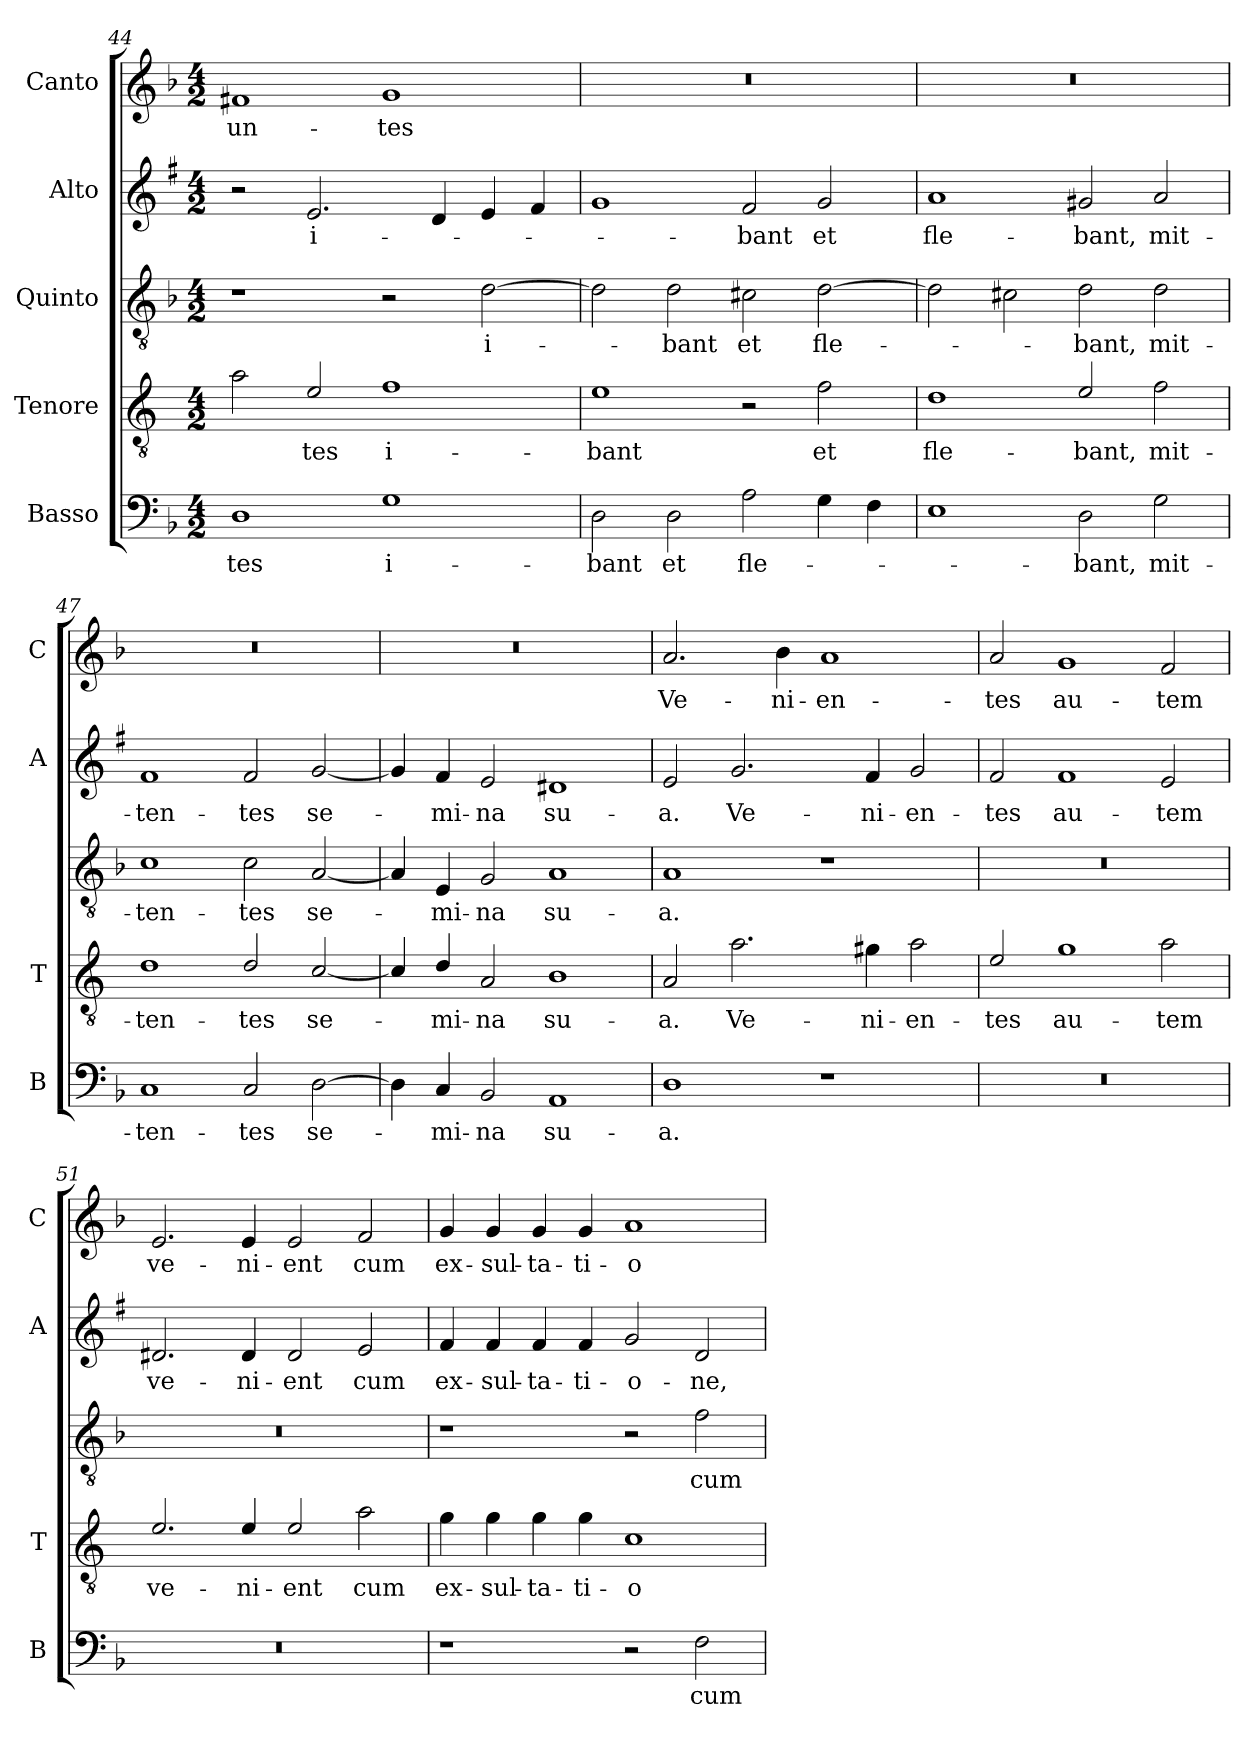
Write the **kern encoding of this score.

**kern	**text	**kern	**text	**kern	**text	**kern	**text	**kern	**text
*part5	*part5	*part4	*part4	*part3	*part3	*part2	*part2	*part1	*part1
*staff5	*staff5	*staff4	*staff4	*staff3	*staff3	*staff2	*staff2	*staff1	*staff1
*I"Basso	*	*I"Tenore	*	*I"Quinto	*	*I"Alto	*	*I"Canto	*
*I'B	*	*I'T	*	*	*	*I'A	*	*I'C	*
*clefF4	*	*clefGv2	*	*clefGv2	*	*clefG2	*	*clefG2	*
*	*	*ITrd4c7	*	*	*	*ITrd1c2	*	*	*
*k[b-]	*	*k[b-]	*	*k[b-]	*	*k[b-]	*	*k[b-]	*
*F:	*	*F:	*	*F:	*	*F:	*	*F:	*
*M4/2	*	*M4/2	*	*M4/2	*	*M4/2	*	*M4/2	*
=44	=44	=44	=44	=44	=44	=44	=44	=44	=44
!	!LO:LY:b	!	!	!	!	!	!	!	!LO:LY:b
1D	-tes	2d\	.	1r	.	2r	.	1f#X	-un-
!	!	!	!LO:LY:b	!	!	!	!LO:LY:b	!	!
.	.	2A/	-tes	.	.	2.d/	i-	.	.
!	!LO:LY:b	!	!LO:LY:b	!	!	!	!	!	!LO:LY:b
1G	i-	1B-	i-	2r	.	.	.	1g	-tes
.	.	.	.	.	.	4c/	.	.	.
!	!	!	!	!	!LO:LY:b	!	!	!	!
.	.	.	.	[2d\	i-	4d/	.	.	.
.	.	.	.	.	.	4e/	.	.	.
=45	=45	=45	=45	=45	=45	=45	=45	=45	=45
!	!LO:LY:b	!	!LO:LY:b	!	!	!	!	!	!
2D\	-bant	1A	-bant	2d\]	.	1f	.	0r	.
!	!LO:LY:b	!	!	!	!LO:LY:b	!	!	!	!
2D\	et	.	.	2d\	-bant	.	.	.	.
!	!LO:LY:b	!	!	!	!LO:LY:b	!	!LO:LY:b	!	!
2A\	fle-	2r	.	2c#X\	et	2e/	-bant	.	.
!	!	!	!LO:LY:b	!	!LO:LY:b	!	!LO:LY:b	!	!
4G\	.	2B-\	et	[2d\	fle-	2f/	et	.	.
4F\	.	.	.	.	.	.	.	.	.
=46	=46	=46	=46	=46	=46	=46	=46	=46	=46
!	!	!	!LO:LY:b	!	!	!	!LO:LY:b	!	!
1E	.	1G	fle-	2d\]	.	1g	fle-	0r	.
.	.	.	.	2c#X\	.	.	.	.	.
!	!LO:LY:b	!	!LO:LY:b	!	!LO:LY:b	!	!LO:LY:b	!	!
2D\	-bant,	2A/	-bant,	2d\	-bant,	2f#X/	-bant,	.	.
!	!LO:LY:b	!	!LO:LY:b	!	!LO:LY:b	!	!LO:LY:b	!	!
2G\	mit-	2B-\	mit-	2d\	mit-	2g/	mit-	.	.
=47	=47	=47	=47	=47	=47	=47	=47	=47	=47
!	!LO:LY:b	!	!LO:LY:b	!	!LO:LY:b	!	!LO:LY:b	!	!
1C	-ten-	1G	-ten-	1c	-ten-	1e	-ten-	0r	.
!	!LO:LY:b	!	!LO:LY:b	!	!LO:LY:b	!	!LO:LY:b	!	!
2C/	-tes	2G/	-tes	2c\	-tes	2e/	-tes	.	.
!	!LO:LY:b	!	!LO:LY:b	!	!LO:LY:b	!	!LO:LY:b	!	!
[2D\	se-	[2F/	se-	[2A/	se-	[2f/	se-	.	.
!!LO:LB:g=z
=48	=48	=48	=48	=48	=48	=48	=48	=48	=48
4D\]	.	4F/]	.	4A/]	.	4f/]	.	0r	.
!	!LO:LY:b	!	!LO:LY:b	!	!LO:LY:b	!	!LO:LY:b	!	!
4C/	-mi-	4G/	-mi-	4E/	-mi-	4e/	-mi-	.	.
!	!LO:LY:b	!	!LO:LY:b	!	!LO:LY:b	!	!LO:LY:b	!	!
2BB-/	-na	2D/	-na	2G/	-na	2d/	-na	.	.
!	!LO:LY:b	!	!LO:LY:b	!	!LO:LY:b	!	!LO:LY:b	!	!
1AA	su-	1E	su-	1A	su-	1c#X	su-	.	.
=49	=49	=49	=49	=49	=49	=49	=49	=49	=49
!	!LO:LY:b	!	!LO:LY:b	!	!LO:LY:b	!	!LO:LY:b	!	!LO:LY:b
1D	-a.	2D/	-a.	1A	-a.	2d/	-a.	2.a/	Ve-
!	!	!	!LO:LY:b	!	!	!	!LO:LY:b	!	!
.	.	2.d\	Ve-	.	.	2.f/	Ve-	.	.
!	!	!	!	!	!	!	!	!	!LO:LY:b
.	.	.	.	.	.	.	.	4b-\	-ni-
!	!	!	!	!	!	!	!	!	!LO:LY:b
1r	.	.	.	1r	.	.	.	1a	-en-
!	!	!	!LO:LY:b	!	!	!	!LO:LY:b	!	!
.	.	4c#X\	-ni-	.	.	4e/	-ni-	.	.
!	!	!	!LO:LY:b	!	!	!	!LO:LY:b	!	!
.	.	2d\	-en-	.	.	2f/	-en-	.	.
=50	=50	=50	=50	=50	=50	=50	=50	=50	=50
!	!	!	!LO:LY:b	!	!	!	!LO:LY:b	!	!LO:LY:b
0r	.	2A/	-tes	0r	.	2e/	-tes	2a/	-tes
!	!	!	!LO:LY:b	!	!	!	!LO:LY:b	!	!LO:LY:b
.	.	1c	au-	.	.	1e	au-	1g	au-
!	!	!	!LO:LY:b	!	!	!	!LO:LY:b	!	!LO:LY:b
.	.	2d\	-tem	.	.	2d/	-tem	2f/	-tem
=51	=51	=51	=51	=51	=51	=51	=51	=51	=51
!	!	!	!LO:LY:b	!	!	!	!LO:LY:b	!	!LO:LY:b
0r	.	2.A/	ve-	0r	.	2.c#X/	ve-	2.e/	ve-
!	!	!	!LO:LY:b	!	!	!	!LO:LY:b	!	!LO:LY:b
.	.	4A/	-ni-	.	.	4c#/	-ni-	4e/	-ni-
!	!	!	!LO:LY:b	!	!	!	!LO:LY:b	!	!LO:LY:b
.	.	2A/	-ent	.	.	2c#/	-ent	2e/	-ent
!	!	!	!LO:LY:b	!	!	!	!LO:LY:b	!	!LO:LY:b
.	.	2d\	cum	.	.	2d/	cum	2f/	cum
=52	=52	=52	=52	=52	=52	=52	=52	=52	=52
!	!	!	!LO:LY:b	!	!	!	!LO:LY:b	!	!LO:LY:b
1r	.	4c\	ex-	1r	.	4e/	ex-	4g/	ex-
!	!	!	!LO:LY:b	!	!	!	!LO:LY:b	!	!LO:LY:b
.	.	4c\	-sul-	.	.	4e/	-sul-	4g/	-sul-
!	!	!	!LO:LY:b	!	!	!	!LO:LY:b	!	!LO:LY:b
.	.	4c\	-ta-	.	.	4e/	-ta-	4g/	-ta-
!	!	!	!LO:LY:b	!	!	!	!LO:LY:b	!	!LO:LY:b
.	.	4c\	-ti-	.	.	4e/	-ti-	4g/	-ti-
!	!	!	!LO:LY:b	!	!	!	!LO:LY:b	!	!LO:LY:b
2r	.	1F	-o-	2r	.	2f/	-o-	1a	-o-
!	!LO:LY:b	!	!	!	!LO:LY:b	!	!LO:LY:b	!	!
2F\	cum	.	.	2f\	cum	2c/	-ne,	.	.
=	=	=	=	=	=	=	=	=	=
*-	*-	*-	*-	*-	*-	*-	*-	*-	*-
